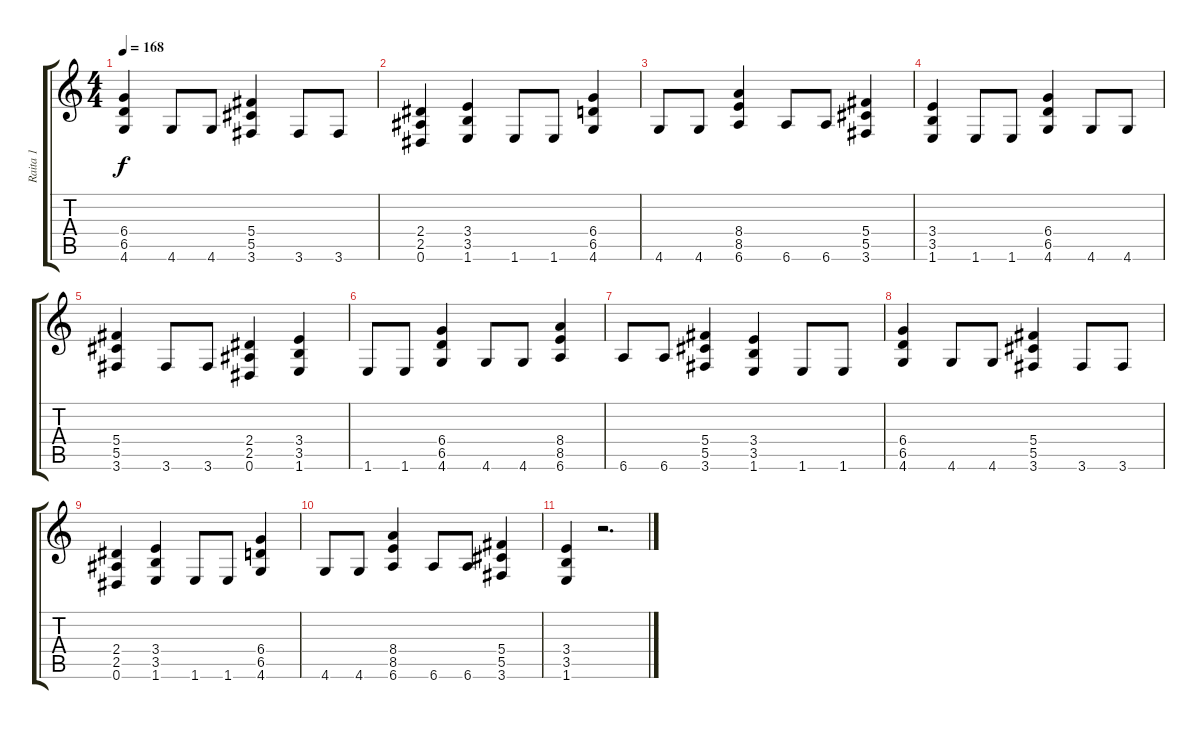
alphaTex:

\track ("Raita 1" "Raita 1") {instrument distortionguitar}
\staff {score tabs}
\tuning (Eb4 Bb3 Gb3 Db3 Ab2 Eb2) {hide}
\ts (4 4)
\tempo 168
\clef g2
\ks c
(6.4 6.5 4.6).4{dy f} 4.6.8 4.6.8 (5.4 5.5 3.6).4 3.6.8 3.6.8 |
(2.4 2.5 0.6).4 (3.4 3.5 1.6).4 1.6.8 1.6.8 (6.4 6.5 4.6).4 |
4.6.8 4.6.8 (8.4 8.5 6.6).4 6.6.8 6.6.8 (5.4 5.5 3.6).4 |
(3.4 3.5 1.6).4 1.6.8 1.6.8 (6.4 6.5 4.6).4 4.6.8 4.6.8 |
(5.4 5.5 3.6).4 3.6.8 3.6.8 (2.4 2.5 0.6).4 (3.4 3.5 1.6).4 |
1.6.8 1.6.8 (6.4 6.5 4.6).4 4.6.8 4.6.8 (8.4 8.5 6.6).4 |
6.6.8 6.6.8 (5.4 5.5 3.6).4 (3.4 3.5 1.6).4 1.6.8 1.6.8 |
(6.4 6.5 4.6).4 4.6.8 4.6.8 (5.4 5.5 3.6).4 3.6.8 3.6.8 |
(2.4 2.5 0.6).4 (3.4 3.5 1.6).4 1.6.8 1.6.8 (6.4 6.5 4.6).4 |
4.6.8 4.6.8 (8.4 8.5 6.6).4 6.6.8 6.6.8 (5.4 5.5 3.6).4 |
(3.4 3.5 1.6).4 r.2{d}
